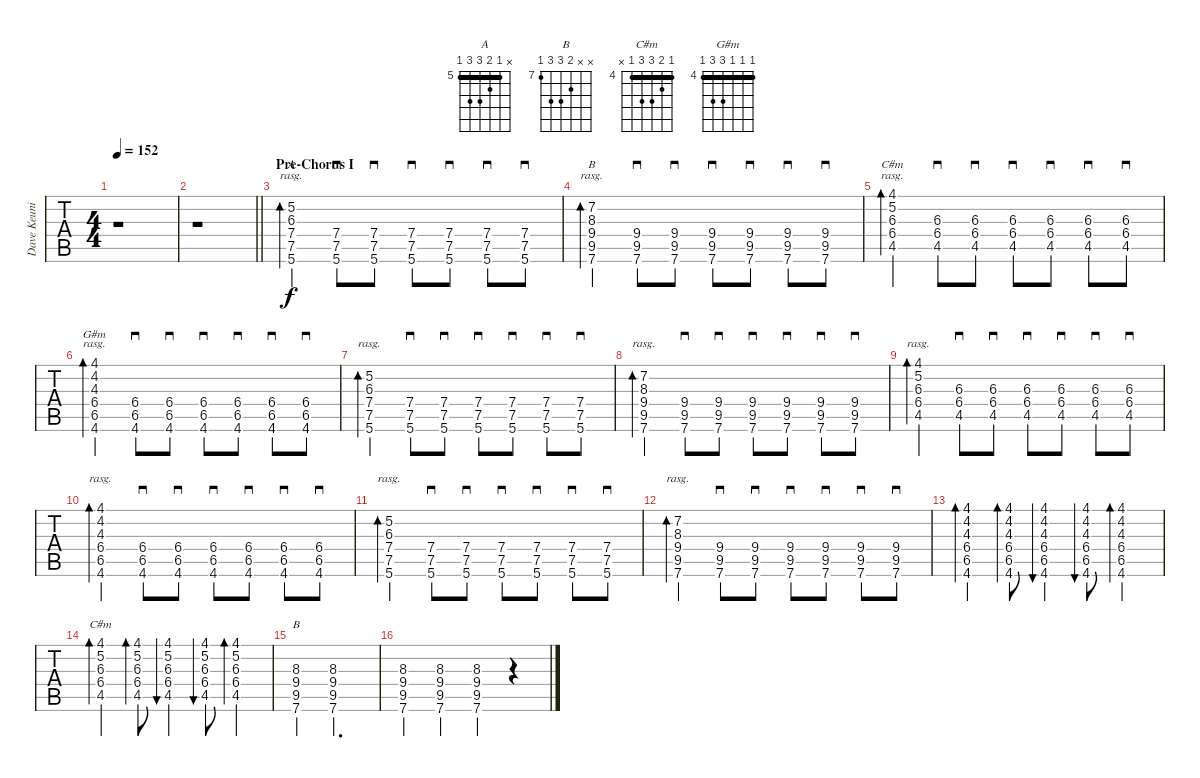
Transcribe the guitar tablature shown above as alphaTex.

\track ("Dave Keuning" "Dave Keuni") {instrument distortionguitar}
\staff {tabs}
\tuning (E4 B3 G3 D3 A2 E2) {hide}
\chord ("A" x 5 6 7 7 5) {firstfret 5 barre 5}
\chord ("B" x 7 8 9 9 7) {firstfret 7 barre 7}
\chord ("C#m" 0 2 1 2 4 x)
\chord ("G#m" 4 4 4 6 6 4) {firstfret 4 barre 4}
\chord ("C#m" 4 5 6 6 4 x) {firstfret 4 barre 4}
\chord ("B" x x 8 9 9 7) {firstfret 7}
\ts (4 4)
\tempo 152
\clef g2
\ks c
r.1{dy f} |
\barLineRight lightlight
r.1 |
\section ("" "Pre-Chorus I")
(5.2 6.3 7.4 7.5 5.6).4{bd 60 ch "A" rasg ii} (7.4 7.5 5.6).8{sd} (7.4 7.5 5.6).8{sd} (7.4 7.5 5.6).8{sd} (7.4 7.5 5.6).8{sd} (7.4 7.5 5.6).8{sd} (7.4 7.5 5.6).8{sd} |
(7.2 8.3 9.4 9.5 7.6).4{bd 60 ch "B" rasg ii} (9.4 9.5 7.6).8{sd} (9.4 9.5 7.6).8{sd} (9.4 9.5 7.6).8{sd} (9.4 9.5 7.6).8{sd} (9.4 9.5 7.6).8{sd} (9.4 9.5 7.6).8{sd} |
(4.1 5.2 6.3 6.4 4.5).4{bd 60 ch "C#m" rasg ii} (6.3 6.4 4.5).8{sd} (6.3 6.4 4.5).8{sd} (6.3 6.4 4.5).8{sd} (6.3 6.4 4.5).8{sd} (6.3 6.4 4.5).8{sd} (6.3 6.4 4.5).8{sd} |
(4.1 4.2 4.3 6.4 6.5 4.6).4{bd 60 ch "G#m" rasg ii} (6.4 6.5 4.6).8{sd} (6.4 6.5 4.6).8{sd} (6.4 6.5 4.6).8{sd} (6.4 6.5 4.6).8{sd} (6.4 6.5 4.6).8{sd} (6.4 6.5 4.6).8{sd} |
(5.2 6.3 7.4 7.5 5.6).4{bd 60 rasg ii} (7.4 7.5 5.6).8{sd} (7.4 7.5 5.6).8{sd} (7.4 7.5 5.6).8{sd} (7.4 7.5 5.6).8{sd} (7.4 7.5 5.6).8{sd} (7.4 7.5 5.6).8{sd} |
(7.2 8.3 9.4 9.5 7.6).4{bd 60 rasg ii} (9.4 9.5 7.6).8{sd} (9.4 9.5 7.6).8{sd} (9.4 9.5 7.6).8{sd} (9.4 9.5 7.6).8{sd} (9.4 9.5 7.6).8{sd} (9.4 9.5 7.6).8{sd} |
(4.1 5.2 6.3 6.4 4.5).4{bd 60 rasg ii} (6.3 6.4 4.5).8{sd} (6.3 6.4 4.5).8{sd} (6.3 6.4 4.5).8{sd} (6.3 6.4 4.5).8{sd} (6.3 6.4 4.5).8{sd} (6.3 6.4 4.5).8{sd} |
(4.1 4.2 4.3 6.4 6.5 4.6).4{bd 60 rasg ii} (6.4 6.5 4.6).8{sd} (6.4 6.5 4.6).8{sd} (6.4 6.5 4.6).8{sd} (6.4 6.5 4.6).8{sd} (6.4 6.5 4.6).8{sd} (6.4 6.5 4.6).8{sd} |
(5.2 6.3 7.4 7.5 5.6).4{bd 60 rasg ii} (7.4 7.5 5.6).8{sd} (7.4 7.5 5.6).8{sd} (7.4 7.5 5.6).8{sd} (7.4 7.5 5.6).8{sd} (7.4 7.5 5.6).8{sd} (7.4 7.5 5.6).8{sd} |
(7.2 8.3 9.4 9.5 7.6).4{bd 60 rasg ii} (9.4 9.5 7.6).8{sd} (9.4 9.5 7.6).8{sd} (9.4 9.5 7.6).8{sd} (9.4 9.5 7.6).8{sd} (9.4 9.5 7.6).8{sd} (9.4 9.5 7.6).8{sd} |
(4.1 4.2 4.3 6.4 6.5 4.6).4{bd 60} (4.1 4.2 4.3 6.4 6.5 4.6).8{bd 60} (4.1 4.2 4.3 6.4 6.5 4.6).4{bu 60} (4.1 4.2 4.3 6.4 6.5 4.6).8{bu 60} (4.1 4.2 4.3 6.4 6.5 4.6).4{bd 60} |
(4.1 5.2 6.3 6.4 4.5).4{bd 60 ch "C#m"} (4.1 5.2 6.3 6.4 4.5).8{bd 60} (4.1 5.2 6.3 6.4 4.5).4{bu 60} (4.1 5.2 6.3 6.4 4.5).8{bu 60} (4.1 5.2 6.3 6.4 4.5).4{bd 60} |
(8.3 9.4 9.5 7.6).4{ch "B"} (8.3 9.4 9.5 7.6).2{d} |
(8.3 9.4 9.5 7.6).4 (8.3 9.4 9.5 7.6).4 (8.3 9.4 9.5 7.6).4 r.4
